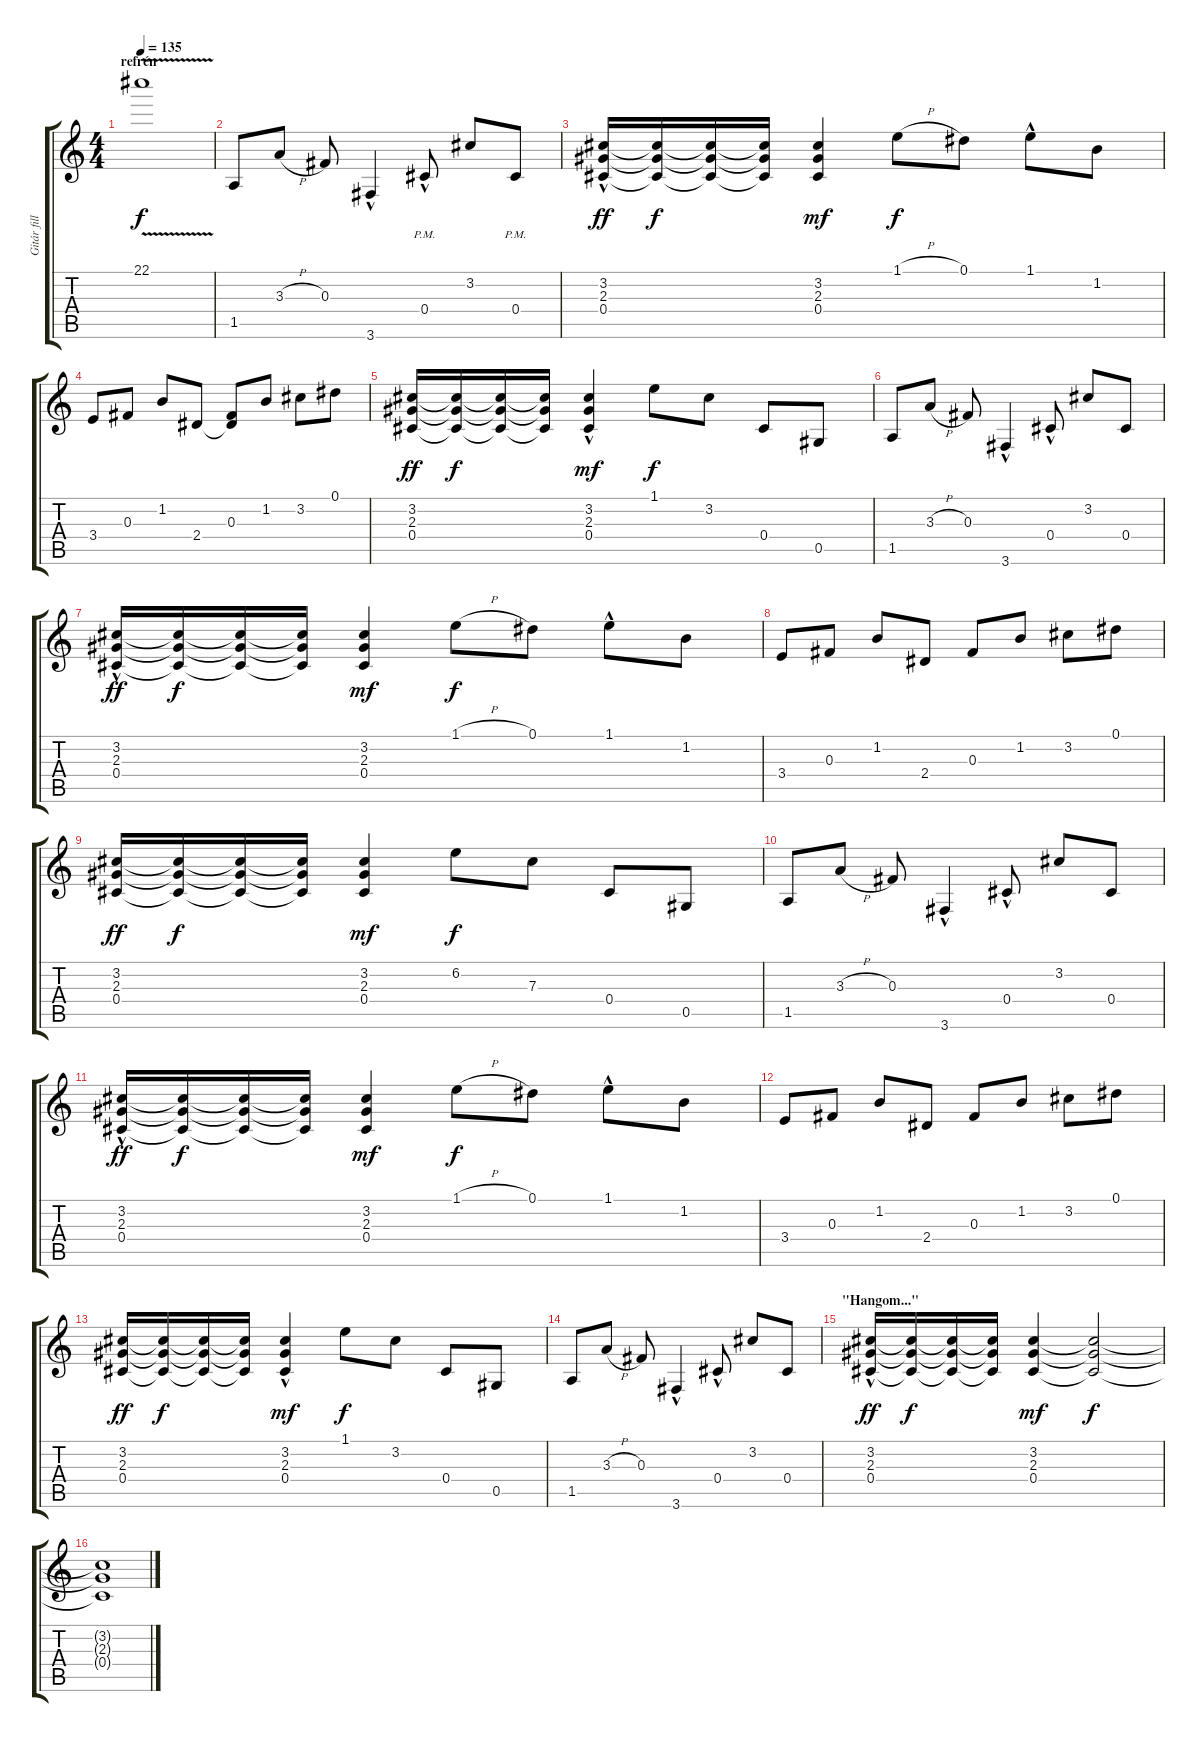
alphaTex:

\track ("Gitár fill / szóló" "Gitár fill") {instrument acousticguitarnylon}
\staff {score tabs}
\tuning (Eb4 Bb3 Gb3 Db3 Ab2 Eb2) {hide}
\ts (4 4)
\section ("" "refrén")
\tempo 135
\clef g2
\ks c
22.1{v}.1{dy f volume 6} |
1.5.8 3.3{h}.8 0.3.8 3.6{hac}.4 0.4{hac pm}.8 3.2.8 0.4{pm}.8 |
(3.2{hac} 2.3{hac} 0.4{hac}).16{dy ff} (3.2{t} 2.3{t} 0.4{t}).16{dy f} (3.2{t} 2.3{t} 0.4{t}).16 (3.2{t} 2.3{t} 0.4{t}).16 (3.2 2.3 0.4).4{dy mf} 1.1{h}.8{dy f} 0.1.8 1.1{hac}.8 1.2.8 |
3.4.8 0.3.8 1.2.8 2.4.8 (0.3 2.4{t}).8 1.2.8 3.2.8 0.1.8 |
(3.2 2.3 0.4).16{dy ff} (3.2{t} 2.3{t} 0.4{t}).16{dy f} (3.2{t} 2.3{t} 0.4{t}).16 (3.2{t} 2.3{t} 0.4{t}).16 (3.2 2.3{hac} 0.4{hac}).4{dy mf} 1.1.8{dy f} 3.2.8 0.4.8 0.5.8 |
1.5.8 3.3{h}.8 0.3.8 3.6{hac}.4 0.4{hac}.8 3.2.8 0.4.8 |
(3.2{hac} 2.3{hac} 0.4{hac}).16{dy ff} (3.2{t} 2.3{t} 0.4{t}).16{dy f} (3.2{t} 2.3{t} 0.4{t}).16 (3.2{t} 2.3{t} 0.4{t}).16 (3.2 2.3 0.4).4{dy mf} 1.1{h}.8{dy f} 0.1.8 1.1{hac}.8 1.2.8 |
3.4.8 0.3.8 1.2.8 2.4.8 0.3.8 1.2.8 3.2.8 0.1.8 |
(3.2 2.3 0.4).16{dy ff} (3.2{t} 2.3{t} 0.4{t}).16{dy f} (3.2{t} 2.3{t} 0.4{t}).16 (3.2{t} 2.3{t} 0.4{t}).16 (3.2 2.3 0.4).4{dy mf} 6.2.8{dy f} 7.3.8 0.4.8 0.5.8 |
1.5.8 3.3{h}.8 0.3.8 3.6{hac}.4 0.4{hac}.8 3.2.8 0.4.8 |
(3.2{hac} 2.3{hac} 0.4{hac}).16{dy ff} (3.2{t} 2.3{t} 0.4{t}).16{dy f} (3.2{t} 2.3{t} 0.4{t}).16 (3.2{t} 2.3{t} 0.4{t}).16 (3.2 2.3 0.4).4{dy mf} 1.1{h}.8{dy f} 0.1.8 1.1{hac}.8 1.2.8 |
3.4.8 0.3.8 1.2.8 2.4.8 0.3.8 1.2.8 3.2.8 0.1.8 |
(3.2 2.3 0.4).16{dy ff} (3.2{t} 2.3{t} 0.4{t}).16{dy f} (3.2{t} 2.3{t} 0.4{t}).16 (3.2{t} 2.3{t} 0.4{t}).16 (3.2 2.3{hac} 0.4{hac}).4{dy mf} 1.1.8{dy f} 3.2.8 0.4.8 0.5.8 |
1.5.8 3.3{h}.8 0.3.8 3.6{hac}.4 0.4{hac}.8 3.2.8 0.4.8 |
\section ("" "\"Hangom...\"")
(3.2{hac} 2.3{hac} 0.4{hac}).16{dy ff} (3.2{t} 2.3{t} 0.4{t}).16{dy f} (3.2{t} 2.3{t} 0.4{t}).16 (3.2{t} 2.3{t} 0.4{t}).16 (3.2 2.3 0.4).4{dy mf} (3.2{t} 2.3{t} 0.4{t}).2{dy f} |
(3.2{t} 2.3{t} 0.4{t}).1
